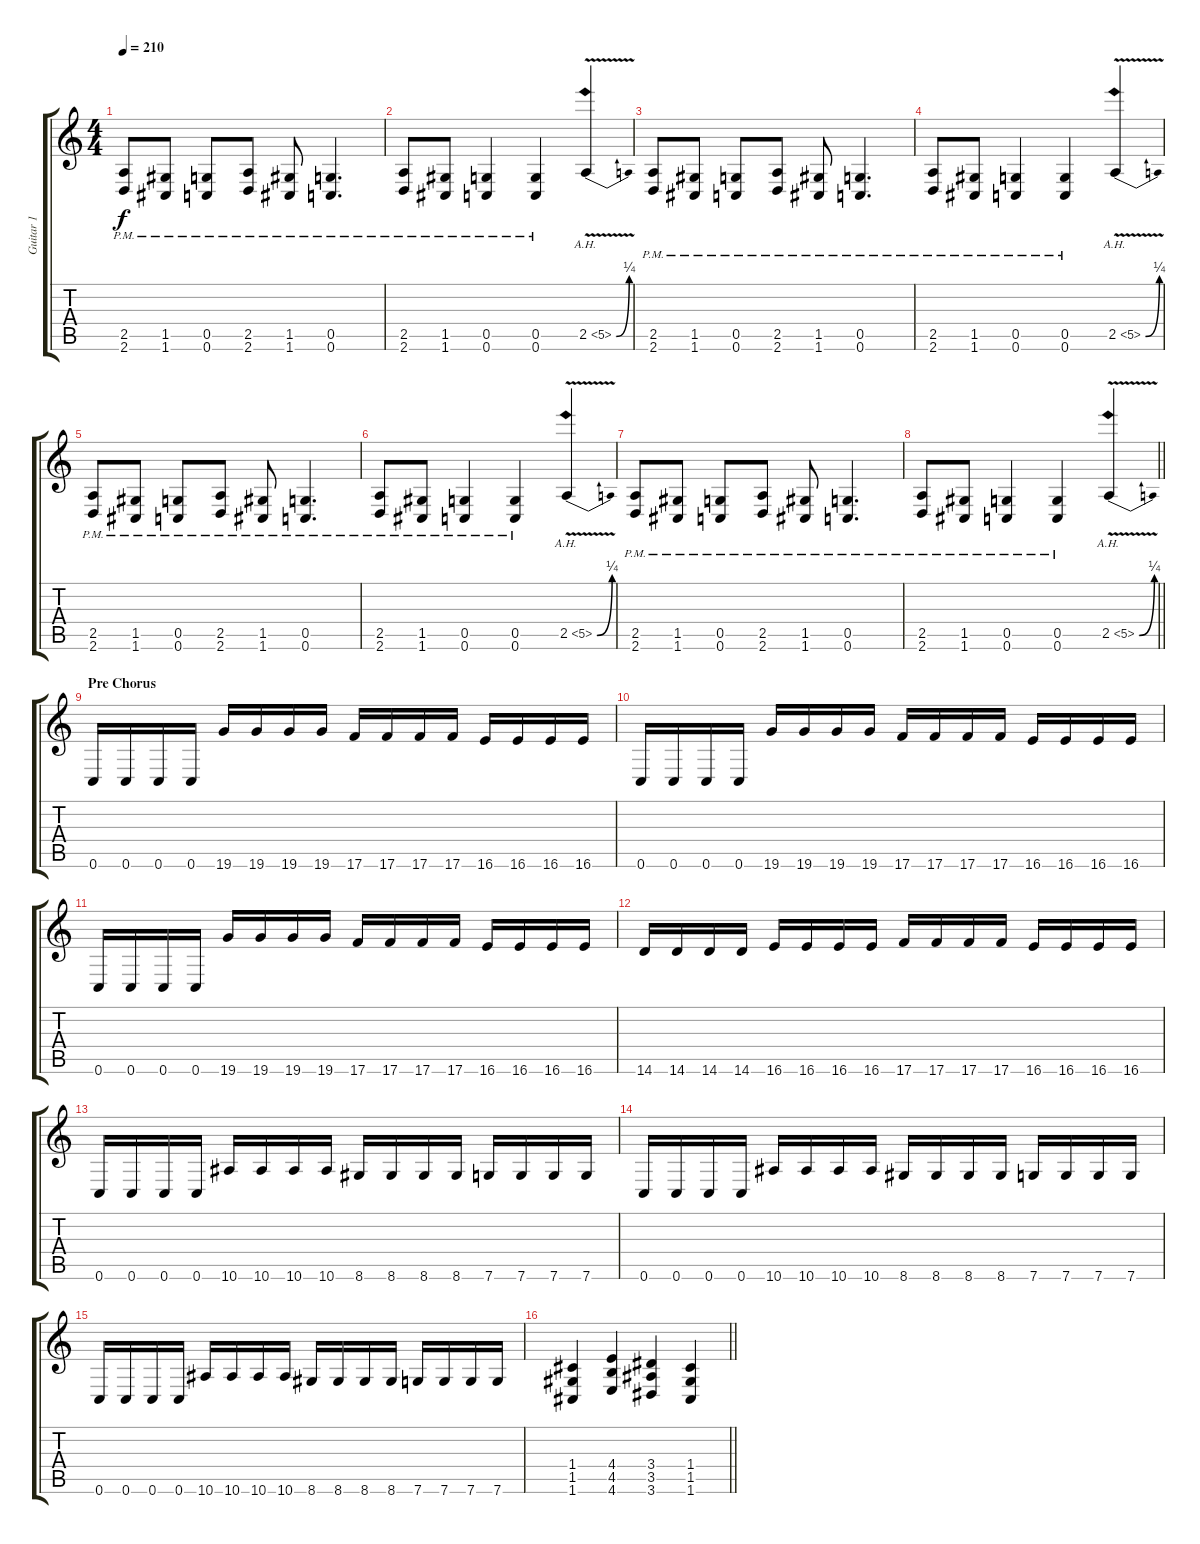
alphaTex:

\track ("Guitar 1" "Guitar 1") {instrument distortionguitar}
\staff {score tabs}
\tuning (D4 A3 F3 C3 G2 C2) {hide}
\ts (4 4)
\tempo 210
\clef g2
\ks c
(2.5{pm} 2.6{pm}).8{dy f} (1.5{pm} 1.6{pm}).8 (0.5{pm} 0.6{pm}).8 (2.5{pm} 2.6{pm}).8 (1.5{pm} 1.6{pm}).8 (0.5{pm} 0.6{pm}).4{d} |
(2.5{pm} 2.6{pm}).8 (1.5{pm} 1.6{pm}).8 (0.5{pm} 0.6{pm}).4 (0.5 0.6{pm}).4 2.5{be (bend 0 0 60 1) ah 3 v}.4 |
(2.5{pm} 2.6{pm}).8 (1.5{pm} 1.6{pm}).8 (0.5{pm} 0.6{pm}).8 (2.5{pm} 2.6{pm}).8 (1.5{pm} 1.6{pm}).8 (0.5{pm} 0.6{pm}).4{d} |
(2.5{pm} 2.6{pm}).8 (1.5{pm} 1.6{pm}).8 (0.5{pm} 0.6{pm}).4 (0.5 0.6{pm}).4 2.5{be (bend 0 0 60 1) ah 3 v}.4 |
(2.5{pm} 2.6{pm}).8 (1.5{pm} 1.6{pm}).8 (0.5{pm} 0.6{pm}).8 (2.5{pm} 2.6{pm}).8 (1.5{pm} 1.6{pm}).8 (0.5{pm} 0.6{pm}).4{d} |
(2.5{pm} 2.6{pm}).8 (1.5{pm} 1.6{pm}).8 (0.5{pm} 0.6{pm}).4 (0.5 0.6{pm}).4 2.5{be (bend 0 0 60 1) ah 3 v}.4 |
(2.5{pm} 2.6{pm}).8 (1.5{pm} 1.6{pm}).8 (0.5{pm} 0.6{pm}).8 (2.5{pm} 2.6{pm}).8 (1.5{pm} 1.6{pm}).8 (0.5{pm} 0.6{pm}).4{d} |
\barLineRight lightlight
(2.5{pm} 2.6{pm}).8 (1.5{pm} 1.6{pm}).8 (0.5{pm} 0.6{pm}).4 (0.5 0.6{pm}).4 2.5{be (bend 0 0 60 1) ah 3 v}.4 |
\section ("" "Pre Chorus")
0.6.16 0.6.16 0.6.16 0.6.16 19.6.16 19.6.16 19.6.16 19.6.16 17.6.16 17.6.16 17.6.16 17.6.16 16.6.16 16.6.16 16.6.16 16.6.16 |
0.6.16 0.6.16 0.6.16 0.6.16 19.6.16 19.6.16 19.6.16 19.6.16 17.6.16 17.6.16 17.6.16 17.6.16 16.6.16 16.6.16 16.6.16 16.6.16 |
0.6.16 0.6.16 0.6.16 0.6.16 19.6.16 19.6.16 19.6.16 19.6.16 17.6.16 17.6.16 17.6.16 17.6.16 16.6.16 16.6.16 16.6.16 16.6.16 |
14.6.16 14.6.16 14.6.16 14.6.16 16.6.16 16.6.16 16.6.16 16.6.16 17.6.16 17.6.16 17.6.16 17.6.16 16.6.16 16.6.16 16.6.16 16.6.16 |
0.6.16 0.6.16 0.6.16 0.6.16 10.6.16 10.6.16 10.6.16 10.6.16 8.6.16 8.6.16 8.6.16 8.6.16 7.6.16 7.6.16 7.6.16 7.6.16 |
0.6.16 0.6.16 0.6.16 0.6.16 10.6.16 10.6.16 10.6.16 10.6.16 8.6.16 8.6.16 8.6.16 8.6.16 7.6.16 7.6.16 7.6.16 7.6.16 |
0.6.16 0.6.16 0.6.16 0.6.16 10.6.16 10.6.16 10.6.16 10.6.16 8.6.16 8.6.16 8.6.16 8.6.16 7.6.16 7.6.16 7.6.16 7.6.16 |
\barLineRight lightlight
(1.4 1.5 1.6).4 (4.4 4.5 4.6).4 (3.4 3.5 3.6).4 (1.4 1.5 1.6).4
